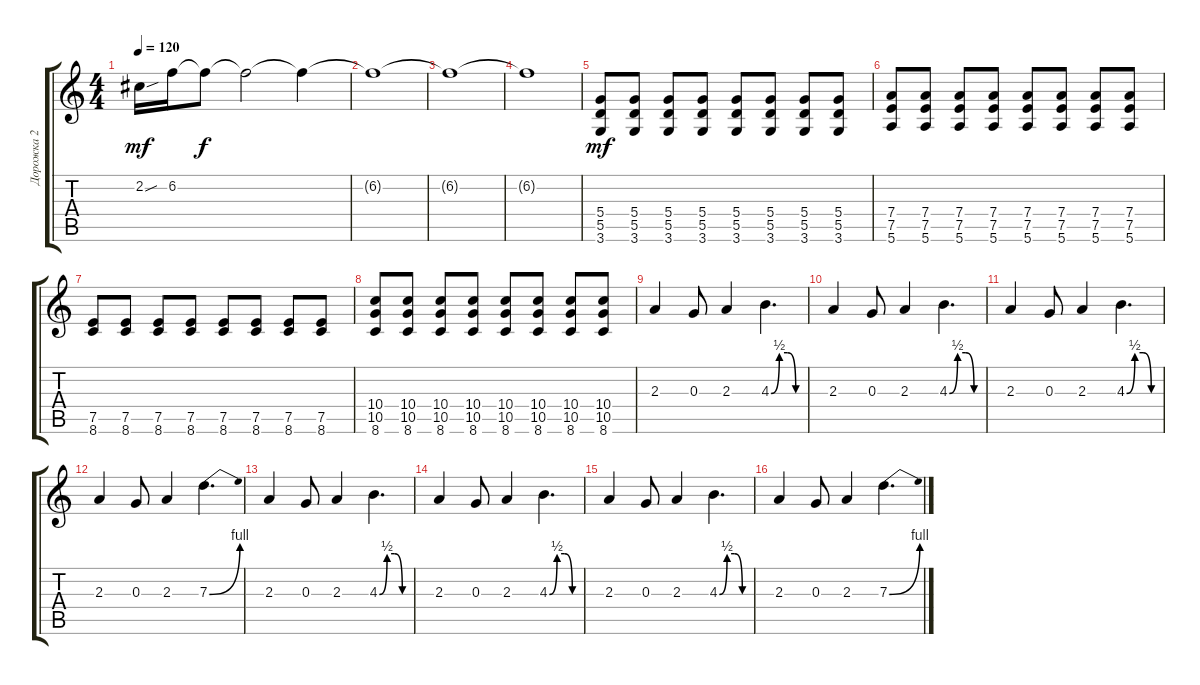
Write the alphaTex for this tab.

\track ("Дорожка 2" "Дорожка 2") {instrument overdrivenguitar}
\staff {score tabs}
\tuning (E4 B3 G3 D3 A2 E2) {hide}
\ts (4 4)
\tempo 120
\clef g2
\ks c
2.2{sou}.16{dy mf} 6.2.16 6.2{t}.8{dy f} 6.2{t}.2 6.2{t}.4 |
6.2{t}.1 |
6.2{t}.1 |
6.2{t}.1 |
(5.4 5.5 3.6).8{dy mf} (5.4 5.5 3.6).8 (5.4 5.5 3.6).8 (5.4 5.5 3.6).8 (5.4 5.5 3.6).8 (5.4 5.5 3.6).8 (5.4 5.5 3.6).8 (5.4 5.5 3.6).8 |
(7.4 7.5 5.6).8 (7.4 7.5 5.6).8 (7.4 7.5 5.6).8 (7.4 7.5 5.6).8 (7.4 7.5 5.6).8 (7.4 7.5 5.6).8 (7.4 7.5 5.6).8 (7.4 7.5 5.6).8 |
(7.5 8.6).8 (7.5 8.6).8 (7.5 8.6).8 (7.5 8.6).8 (7.5 8.6).8 (7.5 8.6).8 (7.5 8.6).8 (7.5 8.6).8 |
(10.4 10.5 8.6).8 (10.4 10.5 8.6).8 (10.4 10.5 8.6).8 (10.4 10.5 8.6).8 (10.4 10.5 8.6).8 (10.4 10.5 8.6).8 (10.4 10.5 8.6).8 (10.4 10.5 8.6).8 |
2.3.4 0.3.8 2.3.4 4.3{be (custom 0 0 15 2 30 2 45 0 60 0)}.4{d} |
2.3.4 0.3.8 2.3.4 4.3{be (custom 0 0 15 2 30 2 45 0 60 0)}.4{d} |
2.3.4 0.3.8 2.3.4 4.3{be (custom 0 0 15 2 30 2 45 0 60 0)}.4{d} |
2.3.4 0.3.8 2.3.4 7.3{be (bend 0 0 60 4)}.4{d} |
2.3.4 0.3.8 2.3.4 4.3{be (custom 0 0 15 2 30 2 45 0 60 0)}.4{d} |
2.3.4 0.3.8 2.3.4 4.3{be (custom 0 0 15 2 30 2 45 0 60 0)}.4{d} |
2.3.4 0.3.8 2.3.4 4.3{be (custom 0 0 15 2 30 2 45 0 60 0)}.4{d} |
2.3.4 0.3.8 2.3.4 7.3{be (bend 0 0 60 4)}.4{d}
